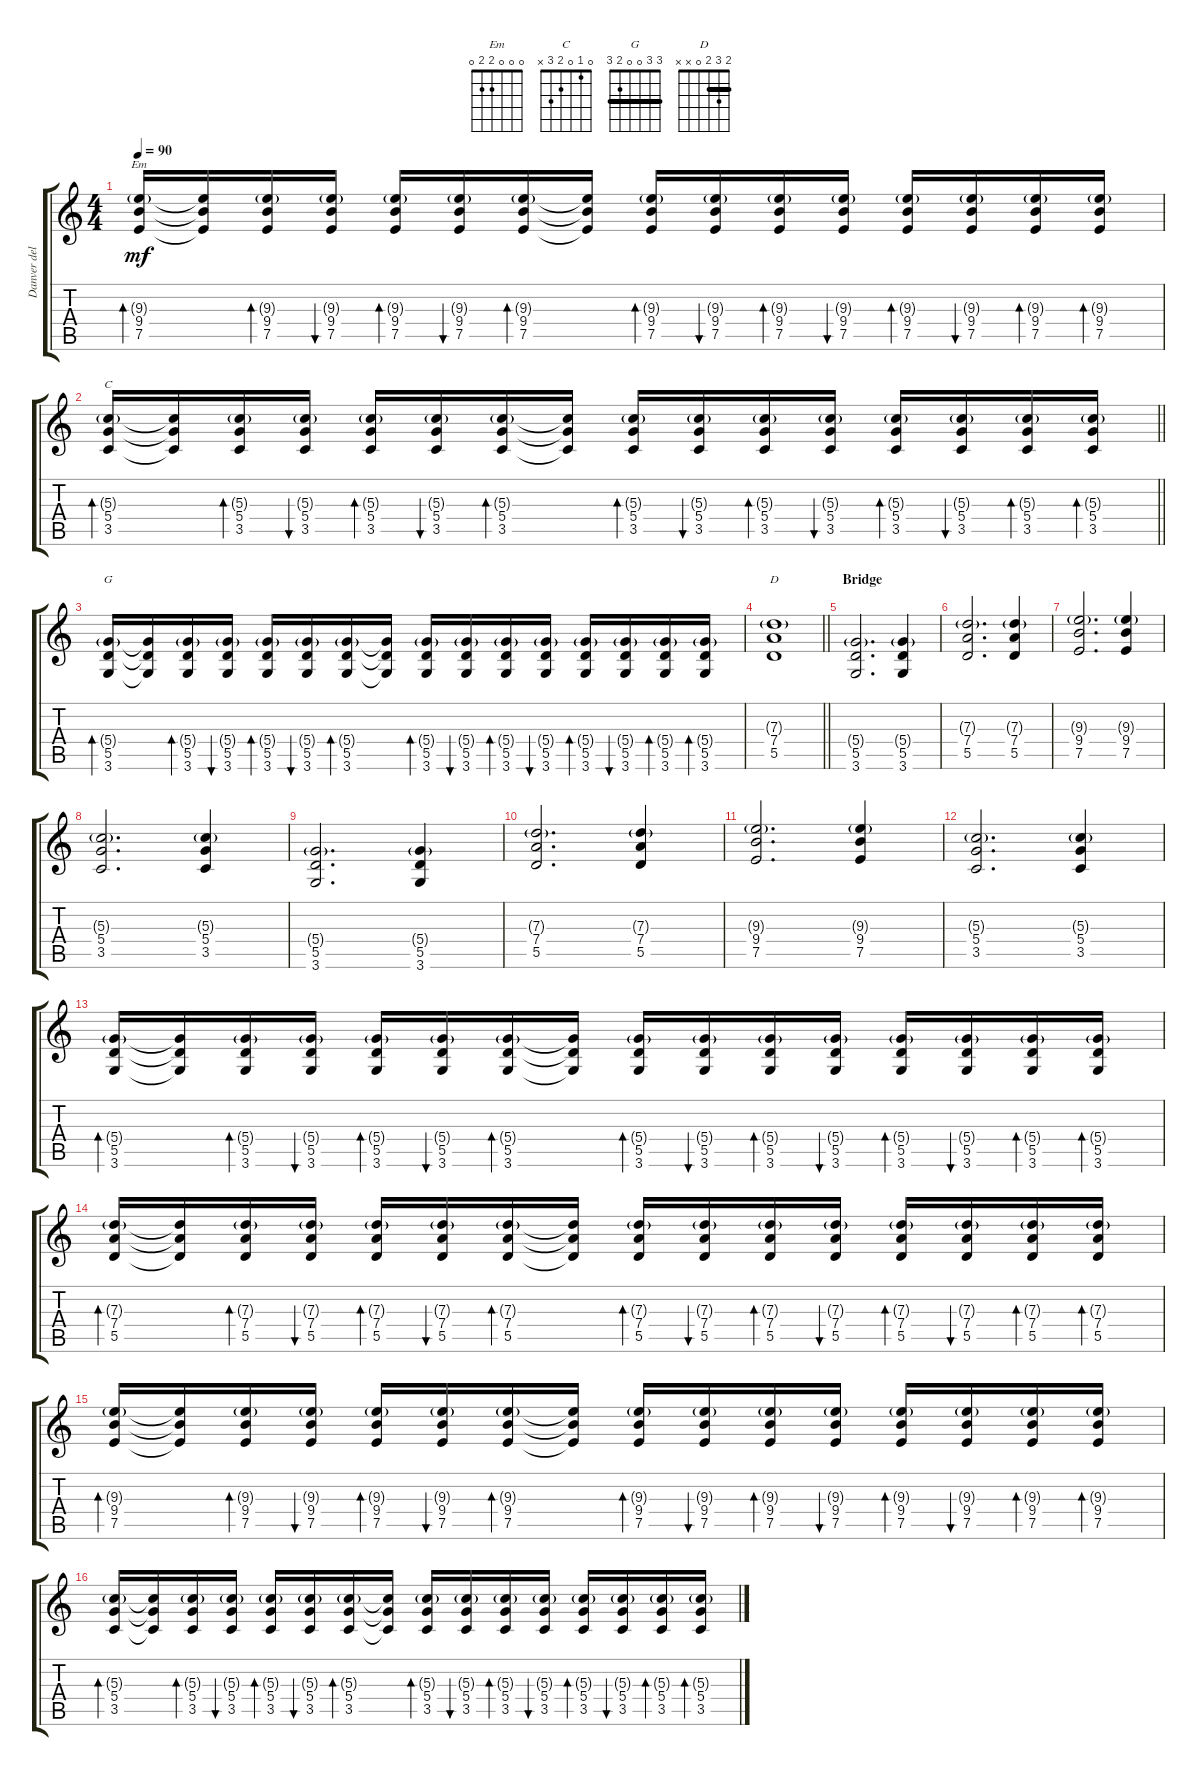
\track ("Danver del Rosario's Guitar (Overdriven)" "Danver del") {instrument overdrivenguitar}
\staff {score tabs}
\tuning (E4 B3 G3 D3 A2 E2) {hide}
\chord ("Em" 0 0 0 2 2 0)
\chord ("C" 0 1 0 2 3 x)
\chord ("G" 3 3 0 0 2 3) {barre 3}
\chord ("D" 2 3 2 0 x x) {barre 2}
\ts (4 4)
\tempo 90
\clef g2
\ks c
(9.3{g} 9.4 7.5).16{bd 30 ch "Em" dy mf} (9.3{t} 9.4{t} 7.5{t}).16 (9.3{g} 9.4 7.5).16{bd 30} (9.3{g} 9.4 7.5).16{bu 30} (9.3{g} 9.4 7.5).16{bd 30} (9.3{g} 9.4 7.5).16{bu 30} (9.3{g} 9.4 7.5).16{bd 30} (9.3{t} 9.4{t} 7.5{t}).16 (9.3{g} 9.4 7.5).16{bd 30} (9.3{g} 9.4 7.5).16{bu 30} (9.3{g} 9.4 7.5).16{bd 30} (9.3{g} 9.4 7.5).16{bu 30} (9.3{g} 9.4 7.5).16{bd 30} (9.3{g} 9.4 7.5).16{bu 30} (9.3{g} 9.4 7.5).16{bd 30} (9.3{g} 9.4 7.5).16{bd 30} |
\barLineRight lightlight
(5.3{g} 5.4 3.5).16{bd 30 ch "C"} (5.3{t} 5.4{t} 3.5{t}).16 (5.3{g} 5.4 3.5).16{bd 30} (5.3{g} 5.4 3.5).16{bu 30} (5.3{g} 5.4 3.5).16{bd 30} (5.3{g} 5.4 3.5).16{bu 30} (5.3{g} 5.4 3.5).16{bd 30} (5.3{t} 5.4{t} 3.5{t}).16 (5.3{g} 5.4 3.5).16{bd 30} (5.3{g} 5.4 3.5).16{bu 30} (5.3{g} 5.4 3.5).16{bd 30} (5.3{g} 5.4 3.5).16{bu 30} (5.3{g} 5.4 3.5).16{bd 30} (5.3{g} 5.4 3.5).16{bu 30} (5.3{g} 5.4 3.5).16{bd 30} (5.3{g} 5.4 3.5).16{bd 30} |
(5.4{g} 5.5 3.6).16{bd 30 ch "G"} (5.4{t} 5.5{t} 3.6{t}).16 (5.4{g} 5.5 3.6).16{bd 30} (5.4{g} 5.5 3.6).16{bu 30} (5.4{g} 5.5 3.6).16{bd 30} (5.4{g} 5.5 3.6).16{bu 30} (5.4{g} 5.5 3.6).16{bd 30} (5.4{t} 5.5{t} 3.6{t}).16 (5.4{g} 5.5 3.6).16{bd 30} (5.4{g} 5.5 3.6).16{bu 30} (5.4{g} 5.5 3.6).16{bd 30} (5.4{g} 5.5 3.6).16{bu 30} (5.4{g} 5.5 3.6).16{bd 30} (5.4{g} 5.5 3.6).16{bu 30} (5.4{g} 5.5 3.6).16{bd 30} (5.4{g} 5.5 3.6).16{bd 30} |
\barLineRight lightlight
(7.3{g} 7.4 5.5).1{ch "D"} |
\section ("" "Bridge")
(5.4{g} 5.5 3.6).2{d} (5.4{g} 5.5 3.6).4 |
(7.3{g} 7.4 5.5).2{d} (7.3{g} 7.4 5.5).4 |
(9.3{g} 9.4 7.5).2{d} (9.3{g} 9.4 7.5).4 |
(5.3{g} 5.4 3.5).2{d} (5.3{g} 5.4 3.5).4 |
(5.4{g} 5.5 3.6).2{d} (5.4{g} 5.5 3.6).4 |
(7.3{g} 7.4 5.5).2{d} (7.3{g} 7.4 5.5).4 |
(9.3{g} 9.4 7.5).2{d} (9.3{g} 9.4 7.5).4 |
(5.3{g} 5.4 3.5).2{d} (5.3{g} 5.4 3.5).4 |
(5.4{g} 5.5 3.6).16{bd 30} (5.4{t} 5.5{t} 3.6{t}).16 (5.4{g} 5.5 3.6).16{bd 30} (5.4{g} 5.5 3.6).16{bu 30} (5.4{g} 5.5 3.6).16{bd 30} (5.4{g} 5.5 3.6).16{bu 30} (5.4{g} 5.5 3.6).16{bd 30} (5.4{t} 5.5{t} 3.6{t}).16 (5.4{g} 5.5 3.6).16{bd 30} (5.4{g} 5.5 3.6).16{bu 30} (5.4{g} 5.5 3.6).16{bd 30} (5.4{g} 5.5 3.6).16{bu 30} (5.4{g} 5.5 3.6).16{bd 30} (5.4{g} 5.5 3.6).16{bu 30} (5.4{g} 5.5 3.6).16{bd 30} (5.4{g} 5.5 3.6).16{bd 30} |
(7.3{g} 7.4 5.5).16{bd 30} (7.3{t} 7.4{t} 5.5{t}).16 (7.3{g} 7.4 5.5).16{bd 30} (7.3{g} 7.4 5.5).16{bu 30} (7.3{g} 7.4 5.5).16{bd 30} (7.3{g} 7.4 5.5).16{bu 30} (7.3{g} 7.4 5.5).16{bd 30} (7.3{t} 7.4{t} 5.5{t}).16 (7.3{g} 7.4 5.5).16{bd 30} (7.3{g} 7.4 5.5).16{bu 30} (7.3{g} 7.4 5.5).16{bd 30} (7.3{g} 7.4 5.5).16{bu 30} (7.3{g} 7.4 5.5).16{bd 30} (7.3{g} 7.4 5.5).16{bu 30} (7.3{g} 7.4 5.5).16{bd 30} (7.3{g} 7.4 5.5).16{bd 30} |
(9.3{g} 9.4 7.5).16{bd 30} (9.3{t} 9.4{t} 7.5{t}).16 (9.3{g} 9.4 7.5).16{bd 30} (9.3{g} 9.4 7.5).16{bu 30} (9.3{g} 9.4 7.5).16{bd 30} (9.3{g} 9.4 7.5).16{bu 30} (9.3{g} 9.4 7.5).16{bd 30} (9.3{t} 9.4{t} 7.5{t}).16 (9.3{g} 9.4 7.5).16{bd 30} (9.3{g} 9.4 7.5).16{bu 30} (9.3{g} 9.4 7.5).16{bd 30} (9.3{g} 9.4 7.5).16{bu 30} (9.3{g} 9.4 7.5).16{bd 30} (9.3{g} 9.4 7.5).16{bu 30} (9.3{g} 9.4 7.5).16{bd 30} (9.3{g} 9.4 7.5).16{bd 30} |
(5.3{g} 5.4 3.5).16{bd 30} (5.3{t} 5.4{t} 3.5{t}).16 (5.3{g} 5.4 3.5).16{bd 30} (5.3{g} 5.4 3.5).16{bu 30} (5.3{g} 5.4 3.5).16{bd 30} (5.3{g} 5.4 3.5).16{bu 30} (5.3{g} 5.4 3.5).16{bd 30} (5.3{t} 5.4{t} 3.5{t}).16 (5.3{g} 5.4 3.5).16{bd 30} (5.3{g} 5.4 3.5).16{bu 30} (5.3{g} 5.4 3.5).16{bd 30} (5.3{g} 5.4 3.5).16{bu 30} (5.3{g} 5.4 3.5).16{bd 30} (5.3{g} 5.4 3.5).16{bu 30} (5.3{g} 5.4 3.5).16{bd 30} (5.3{g} 5.4 3.5).16{bd 30}
